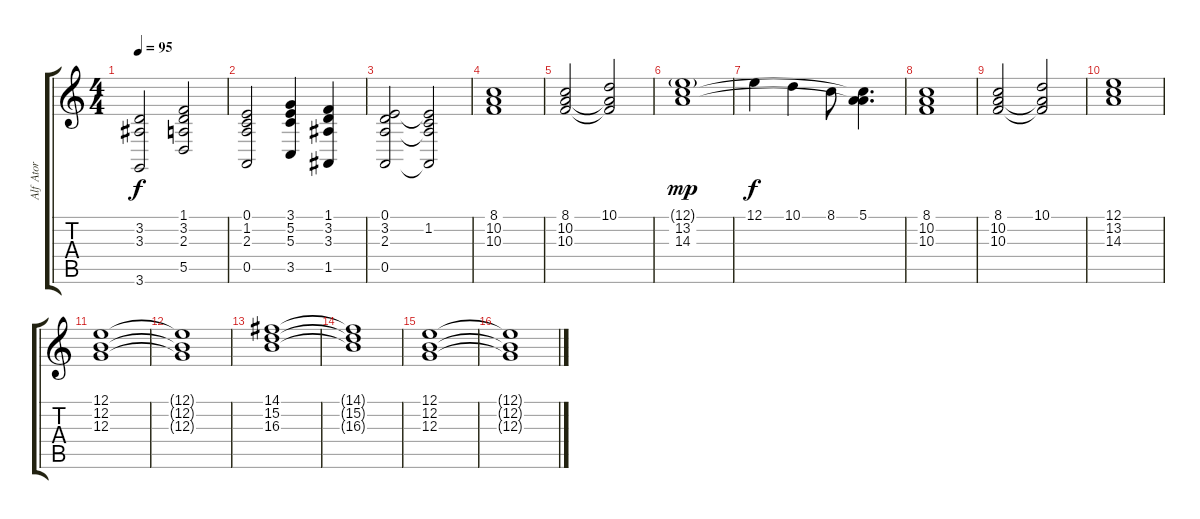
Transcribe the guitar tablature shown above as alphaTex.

\track ("Alf Ator" "Alf Ator") {instrument tremolostrings}
\staff {score tabs}
\tuning (E4 B3 G3 D3 A2 E2) {hide}
\ts (4 4)
\tempo 95
\clef g2
\ks c
(3.2 3.3 3.6).2{dy f} (1.1 3.2 2.3 5.5).2 |
(0.1 1.2 2.3 0.5).2 (3.1 5.2 5.3 3.5).4 (1.1 3.2 3.3 1.5).4 |
(0.1 3.2 2.3 0.5).2 (0.1{t} 1.2 2.3{t} 0.5{t}).2 |
(8.1 10.2 10.3).1 |
(8.1 10.2 10.3).2 (10.1 10.2{t} 10.3{t}).2 |
(12.1{g} 13.2 14.3).1{dy mp} |
12.1.4{dy f} 10.1.4 8.1.8 (5.1 13.2{t} 14.3{t}).4{d} |
(8.1 10.2 10.3).1 |
(8.1 10.2 10.3).2 (10.1 10.2{t} 10.3{t}).2 |
(12.1 13.2 14.3).1 |
(12.1 12.2 12.3).1 |
(12.1{t} 12.2{t} 12.3{t}).1 |
(14.1 15.2 16.3).1 |
(14.1{t} 15.2{t} 16.3{t}).1 |
(12.1 12.2 12.3).1 |
(12.1{t} 12.2{t} 12.3{t}).1
